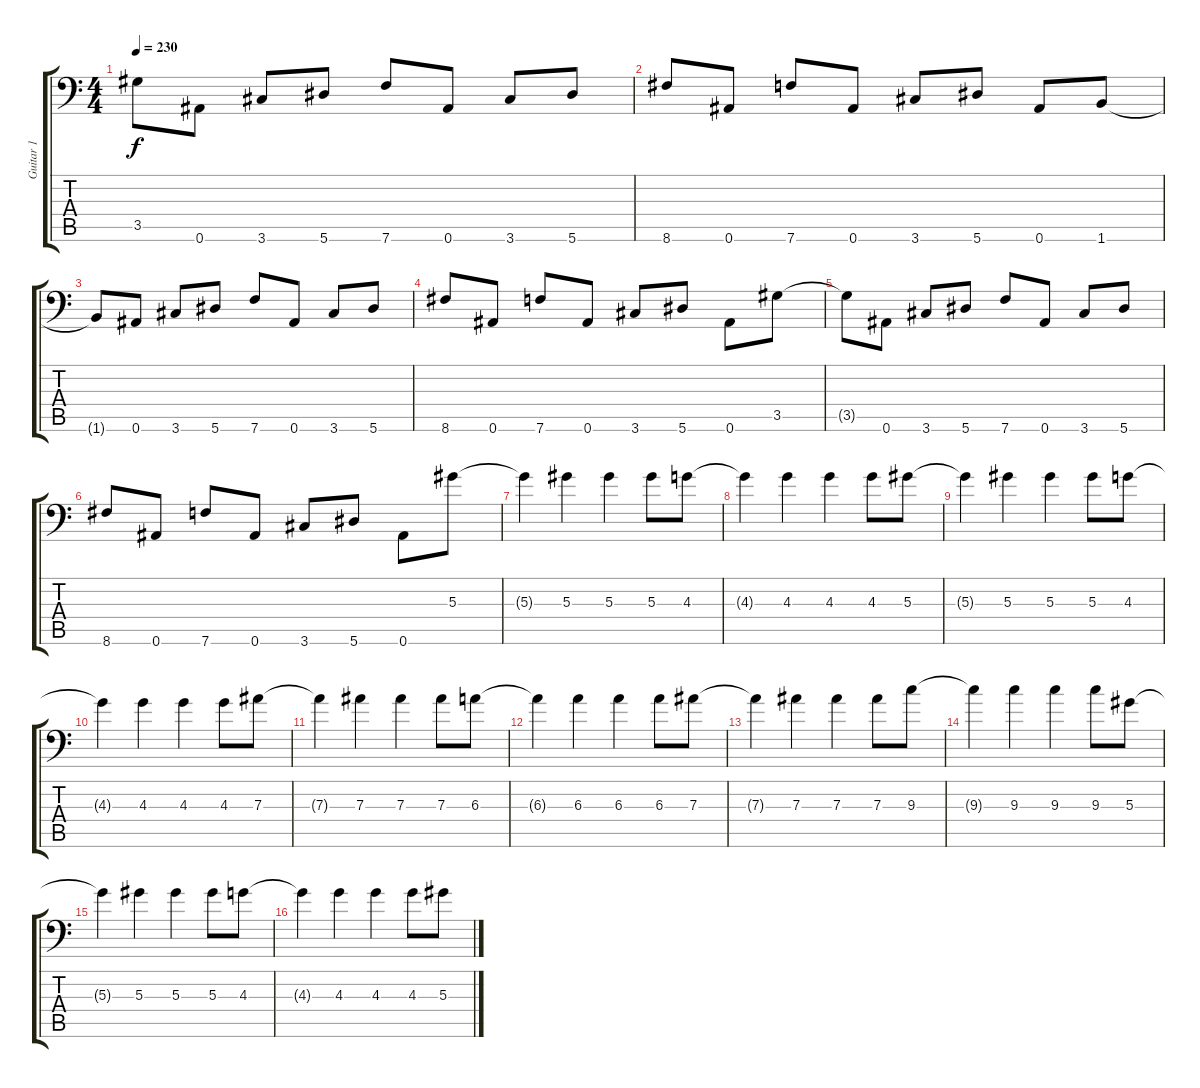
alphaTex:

\track ("Guitar 1" "Guitar 1") {instrument distortionguitar}
\staff {score tabs}
\tuning (C4 G3 Eb3 Bb2 F2 Bb1) {hide}
\ts (4 4)
\tempo 230
\clef f4
\ks c
3.5{t}.8{dy f} 0.6.8 3.6.8 5.6.8 7.6.8 0.6.8 3.6.8 5.6.8 |
8.6.8 0.6.8 7.6.8 0.6.8 3.6.8 5.6.8 0.6.8 1.6.8 |
1.6{t}.8 0.6.8 3.6.8 5.6.8 7.6.8 0.6.8 3.6.8 5.6.8 |
8.6.8 0.6.8 7.6.8 0.6.8 3.6.8 5.6.8 0.6.8 3.5.8 |
3.5{t}.8 0.6.8 3.6.8 5.6.8 7.6.8 0.6.8 3.6.8 5.6.8 |
8.6.8 0.6.8 7.6.8 0.6.8 3.6.8 5.6.8 0.6.8 5.3.8 |
5.3{t}.4 5.3.4 5.3.4 5.3.8 4.3.8 |
4.3{t}.4 4.3.4 4.3.4 4.3.8 5.3.8 |
5.3{t}.4 5.3.4 5.3.4 5.3.8 4.3.8 |
4.3{t}.4 4.3.4 4.3.4 4.3.8 7.3.8 |
7.3{t}.4 7.3.4 7.3.4 7.3.8 6.3.8 |
6.3{t}.4 6.3.4 6.3.4 6.3.8 7.3.8 |
7.3{t}.4 7.3.4 7.3.4 7.3.8 9.3.8 |
9.3{t}.4 9.3.4 9.3.4 9.3.8 5.3.8 |
5.3{t}.4 5.3.4 5.3.4 5.3.8 4.3.8 |
4.3{t}.4 4.3.4 4.3.4 4.3.8 5.3.8
